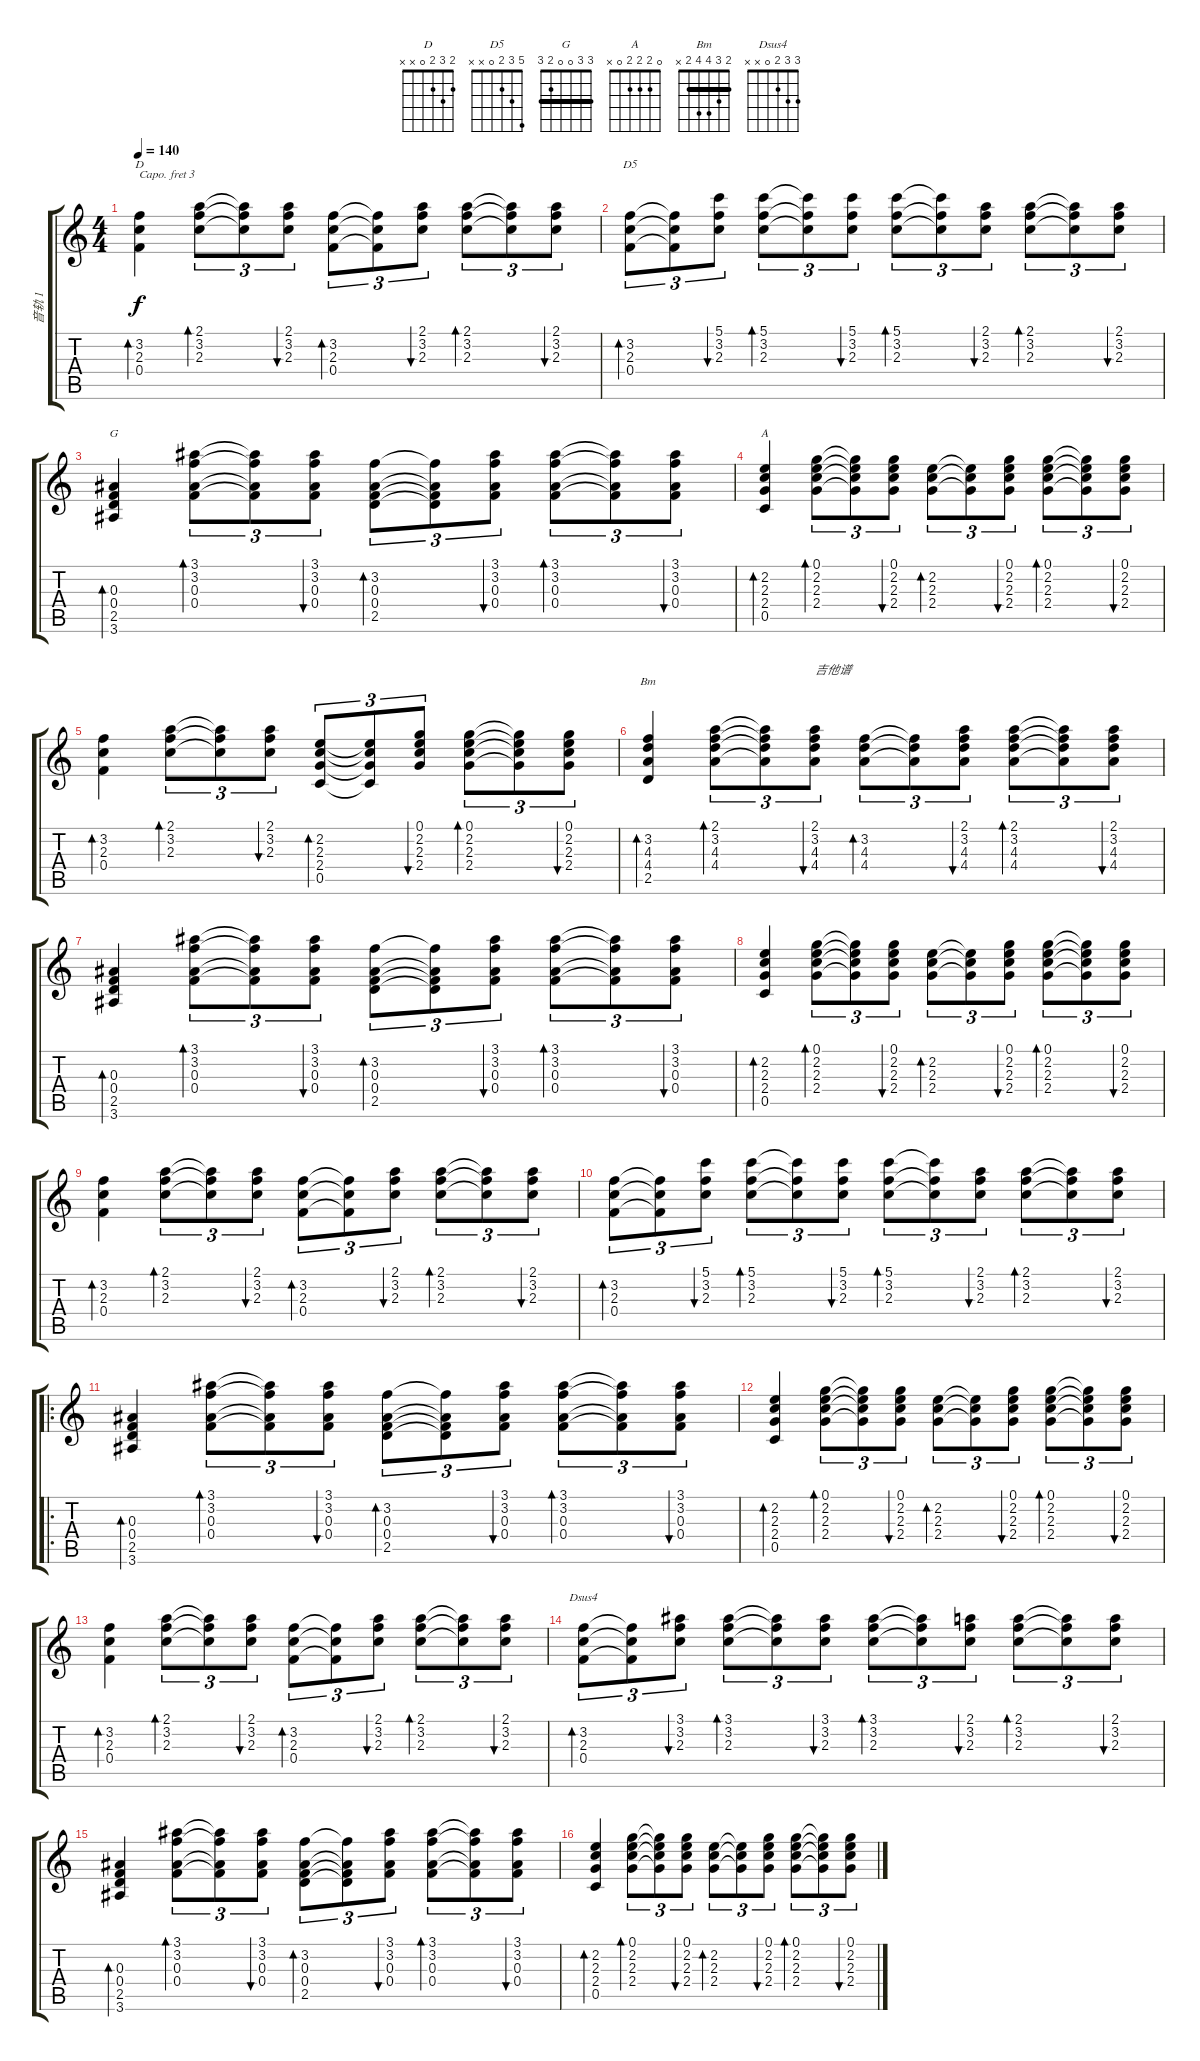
\track ("音轨 1" "音轨 1") {instrument acousticguitarsteel}
\staff {score tabs}
\capo 3
\tuning (E4 B3 G3 D3 A2 E2) {hide}
\chord ("D" 2 3 2 0 x x)
\chord ("D5" 5 3 2 0 x x)
\chord ("G" 3 3 0 0 2 3) {barre 3}
\chord ("A" 0 2 2 2 0 x)
\chord ("Bm" 2 3 4 4 2 x) {barre 2}
\chord ("Dsus4" 3 3 2 0 x x)
\ts (4 4)
\tempo 140
\clef g2
\ks c
(3.2 2.3 0.4).4{bd 60 ch "D" dy f} (2.1 3.2 2.3).8{tu (3 2) bd 60} (2.1{t} 3.2{t} 2.3{t}).8{tu (3 2)} (2.1 3.2 2.3).8{tu (3 2) bu 60} (3.2 2.3 0.4).8{tu (3 2) bd 60} (3.2{t} 2.3{t} 0.4{t}).8{tu (3 2)} (2.1 3.2 2.3).8{tu (3 2) bu 60} (2.1 3.2 2.3).8{tu (3 2) bd 60} (2.1{t} 3.2{t} 2.3{t}).8{tu (3 2)} (2.1 3.2 2.3).8{tu (3 2) bu 60} |
(3.2 2.3 0.4).8{tu (3 2) bd 60 ch "D5"} (3.2{t} 2.3{t} 0.4{t}).8{tu (3 2)} (5.1 3.2 2.3).8{tu (3 2) bu 60} (5.1 3.2 2.3).8{tu (3 2) bd 60} (5.1{t} 3.2{t} 2.3{t}).8{tu (3 2)} (5.1 3.2 2.3).8{tu (3 2) bu 60} (5.1 3.2 2.3).8{tu (3 2) bd 60} (5.1{t} 3.2{t} 2.3{t}).8{tu (3 2)} (2.1 3.2 2.3).8{tu (3 2) bu 60} (2.1 3.2 2.3).8{tu (3 2) bd 60} (2.1{t} 3.2{t} 2.3{t}).8{tu (3 2)} (2.1 3.2 2.3).8{tu (3 2) bu 60} |
(0.3 0.4 2.5 3.6).4{bd 60 ch "G"} (3.1 3.2 0.3 0.4).8{tu (3 2) bd 60} (3.1{t} 3.2{t} 0.3{t} 0.4{t}).8{tu (3 2)} (3.1 3.2 0.3 0.4).8{tu (3 2) bu 60} (3.2 0.3 0.4 2.5).8{tu (3 2) bd 60} (3.2{t} 0.3{t} 0.4{t} 2.5{t}).8{tu (3 2)} (3.1 3.2 0.3 0.4).8{tu (3 2) bu 60} (3.1 3.2 0.3 0.4).8{tu (3 2) bd 60} (3.1{t} 3.2{t} 0.3{t} 0.4{t}).8{tu (3 2)} (3.1 3.2 0.3 0.4).8{tu (3 2) bu 60} |
(2.2 2.3 2.4 0.5).4{bd 60 ch "A"} (0.1 2.2 2.3 2.4).8{tu (3 2) bd 60} (0.1{t} 2.2{t} 2.3{t} 2.4{t}).8{tu (3 2)} (0.1 2.2 2.3 2.4).8{tu (3 2) bu 60} (2.2 2.3 2.4).8{tu (3 2) bd 60} (2.2{t} 2.3{t} 2.4{t}).8{tu (3 2)} (0.1 2.2 2.3 2.4).8{tu (3 2) bu 60} (0.1 2.2 2.3 2.4).8{tu (3 2) bd 60} (0.1{t} 2.2{t} 2.3{t} 2.4{t}).8{tu (3 2)} (0.1 2.2 2.3 2.4).8{tu (3 2) bu 60} |
(3.2 2.3 0.4).4{bd 60} (2.1 3.2 2.3).8{tu (3 2) bd 60} (2.1{t} 3.2{t} 2.3{t}).8{tu (3 2)} (2.1 3.2 2.3).8{tu (3 2) bu 60} (2.2 2.3 2.4 0.5).8{tu (3 2) bd 60} (2.2{t} 2.3{t} 2.4{t} 0.5{t}).8{tu (3 2)} (0.1 2.2 2.3 2.4).8{tu (3 2) bu 60} (0.1 2.2 2.3 2.4).8{tu (3 2) bd 60} (0.1{t} 2.2{t} 2.3{t} 2.4{t}).8{tu (3 2)} (0.1 2.2 2.3 2.4).8{tu (3 2) bu 60} |
(3.2 4.3 4.4 2.5).4{bd 60 ch "Bm"} (2.1 3.2 4.3 4.4).8{tu (3 2) bd 60} (2.1{t} 3.2{t} 4.3{t} 4.4{t}).8{tu (3 2)} (2.1 3.2 4.3 4.4).8{tu (3 2) bu 60 txt "吉他谱"} (3.2 4.3 4.4).8{tu (3 2) bd 60} (3.2{t} 4.3{t} 4.4{t}).8{tu (3 2)} (2.1 3.2 4.3 4.4).8{tu (3 2) bu 60} (2.1 3.2 4.3 4.4).8{tu (3 2) bd 60} (2.1{t} 3.2{t} 4.3{t} 4.4{t}).8{tu (3 2)} (2.1 3.2 4.3 4.4).8{tu (3 2) bu 60} |
(0.3 0.4 2.5 3.6).4{bd 60} (3.1 3.2 0.3 0.4).8{tu (3 2) bd 60} (3.1{t} 3.2{t} 0.3{t} 0.4{t}).8{tu (3 2)} (3.1 3.2 0.3 0.4).8{tu (3 2) bu 60} (3.2 0.3 0.4 2.5).8{tu (3 2) bd 60} (3.2{t} 0.3{t} 0.4{t} 2.5{t}).8{tu (3 2)} (3.1 3.2 0.3 0.4).8{tu (3 2) bu 60} (3.1 3.2 0.3 0.4).8{tu (3 2) bd 60} (3.1{t} 3.2{t} 0.3{t} 0.4{t}).8{tu (3 2)} (3.1 3.2 0.3 0.4).8{tu (3 2) bu 60} |
(2.2 2.3 2.4 0.5).4{bd 60} (0.1 2.2 2.3 2.4).8{tu (3 2) bd 60} (0.1{t} 2.2{t} 2.3{t} 2.4{t}).8{tu (3 2)} (0.1 2.2 2.3 2.4).8{tu (3 2) bu 60} (2.2 2.3 2.4).8{tu (3 2) bd 60} (2.2{t} 2.3{t} 2.4{t}).8{tu (3 2)} (0.1 2.2 2.3 2.4).8{tu (3 2) bu 60} (0.1 2.2 2.3 2.4).8{tu (3 2) bd 60} (0.1{t} 2.2{t} 2.3{t} 2.4{t}).8{tu (3 2)} (0.1 2.2 2.3 2.4).8{tu (3 2) bu 60} |
(3.2 2.3 0.4).4{bd 60} (2.1 3.2 2.3).8{tu (3 2) bd 60} (2.1{t} 3.2{t} 2.3{t}).8{tu (3 2)} (2.1 3.2 2.3).8{tu (3 2) bu 60} (3.2 2.3 0.4).8{tu (3 2) bd 60} (3.2{t} 2.3{t} 0.4{t}).8{tu (3 2)} (2.1 3.2 2.3).8{tu (3 2) bu 60} (2.1 3.2 2.3).8{tu (3 2) bd 60} (2.1{t} 3.2{t} 2.3{t}).8{tu (3 2)} (2.1 3.2 2.3).8{tu (3 2) bu 60} |
(3.2 2.3 0.4).8{tu (3 2) bd 60} (3.2{t} 2.3{t} 0.4{t}).8{tu (3 2)} (5.1 3.2 2.3).8{tu (3 2) bu 60} (5.1 3.2 2.3).8{tu (3 2) bd 60} (5.1{t} 3.2{t} 2.3{t}).8{tu (3 2)} (5.1 3.2 2.3).8{tu (3 2) bu 60} (5.1 3.2 2.3).8{tu (3 2) bd 60} (5.1{t} 3.2{t} 2.3{t}).8{tu (3 2)} (2.1 3.2 2.3).8{tu (3 2) bu 60} (2.1 3.2 2.3).8{tu (3 2) bd 60} (2.1{t} 3.2{t} 2.3{t}).8{tu (3 2)} (2.1 3.2 2.3).8{tu (3 2) bu 60} |
\ro
(0.3 0.4 2.5 3.6).4{bd 60} (3.1 3.2 0.3 0.4).8{tu (3 2) bd 60} (3.1{t} 3.2{t} 0.3{t} 0.4{t}).8{tu (3 2)} (3.1 3.2 0.3 0.4).8{tu (3 2) bu 60} (3.2 0.3 0.4 2.5).8{tu (3 2) bd 60} (3.2{t} 0.3{t} 0.4{t} 2.5{t}).8{tu (3 2)} (3.1 3.2 0.3 0.4).8{tu (3 2) bu 60} (3.1 3.2 0.3 0.4).8{tu (3 2) bd 60} (3.1{t} 3.2{t} 0.3{t} 0.4{t}).8{tu (3 2)} (3.1 3.2 0.3 0.4).8{tu (3 2) bu 60} |
(2.2 2.3 2.4 0.5).4{bd 60} (0.1 2.2 2.3 2.4).8{tu (3 2) bd 60} (0.1{t} 2.2{t} 2.3{t} 2.4{t}).8{tu (3 2)} (0.1 2.2 2.3 2.4).8{tu (3 2) bu 60} (2.2 2.3 2.4).8{tu (3 2) bd 60} (2.2{t} 2.3{t} 2.4{t}).8{tu (3 2)} (0.1 2.2 2.3 2.4).8{tu (3 2) bu 60} (0.1 2.2 2.3 2.4).8{tu (3 2) bd 60} (0.1{t} 2.2{t} 2.3{t} 2.4{t}).8{tu (3 2)} (0.1 2.2 2.3 2.4).8{tu (3 2) bu 60} |
(3.2 2.3 0.4).4{bd 60} (2.1 3.2 2.3).8{tu (3 2) bd 60} (2.1{t} 3.2{t} 2.3{t}).8{tu (3 2)} (2.1 3.2 2.3).8{tu (3 2) bu 60} (3.2 2.3 0.4).8{tu (3 2) bd 60} (3.2{t} 2.3{t} 0.4{t}).8{tu (3 2)} (2.1 3.2 2.3).8{tu (3 2) bu 60} (2.1 3.2 2.3).8{tu (3 2) bd 60} (2.1{t} 3.2{t} 2.3{t}).8{tu (3 2)} (2.1 3.2 2.3).8{tu (3 2) bu 60} |
(3.2 2.3 0.4).8{tu (3 2) bd 60 ch "Dsus4"} (3.2{t} 2.3{t} 0.4{t}).8{tu (3 2)} (3.1 3.2 2.3).8{tu (3 2) bu 60} (3.1 3.2 2.3).8{tu (3 2) bd 60} (3.1{t} 3.2{t} 2.3{t}).8{tu (3 2)} (3.1 3.2 2.3).8{tu (3 2) bu 60} (3.1 3.2 2.3).8{tu (3 2) bd 60} (3.1{t} 3.2{t} 2.3{t}).8{tu (3 2)} (2.1 3.2 2.3).8{tu (3 2) bu 60} (2.1 3.2 2.3).8{tu (3 2) bd 60} (2.1{t} 3.2{t} 2.3{t}).8{tu (3 2)} (2.1 3.2 2.3).8{tu (3 2) bu 60} |
(0.3 0.4 2.5 3.6).4{bd 60} (3.1 3.2 0.3 0.4).8{tu (3 2) bd 60} (3.1{t} 3.2{t} 0.3{t} 0.4{t}).8{tu (3 2)} (3.1 3.2 0.3 0.4).8{tu (3 2) bu 60} (3.2 0.3 0.4 2.5).8{tu (3 2) bd 60} (3.2{t} 0.3{t} 0.4{t} 2.5{t}).8{tu (3 2)} (3.1 3.2 0.3 0.4).8{tu (3 2) bu 60} (3.1 3.2 0.3 0.4).8{tu (3 2) bd 60} (3.1{t} 3.2{t} 0.3{t} 0.4{t}).8{tu (3 2)} (3.1 3.2 0.3 0.4).8{tu (3 2) bu 60} |
(2.2 2.3 2.4 0.5).4{bd 60} (0.1 2.2 2.3 2.4).8{tu (3 2) bd 60} (0.1{t} 2.2{t} 2.3{t} 2.4{t}).8{tu (3 2)} (0.1 2.2 2.3 2.4).8{tu (3 2) bu 60} (2.2 2.3 2.4).8{tu (3 2) bd 60} (2.2{t} 2.3{t} 2.4{t}).8{tu (3 2)} (0.1 2.2 2.3 2.4).8{tu (3 2) bu 60} (0.1 2.2 2.3 2.4).8{tu (3 2) bd 60} (0.1{t} 2.2{t} 2.3{t} 2.4{t}).8{tu (3 2)} (0.1 2.2 2.3 2.4).8{tu (3 2) bu 60}
